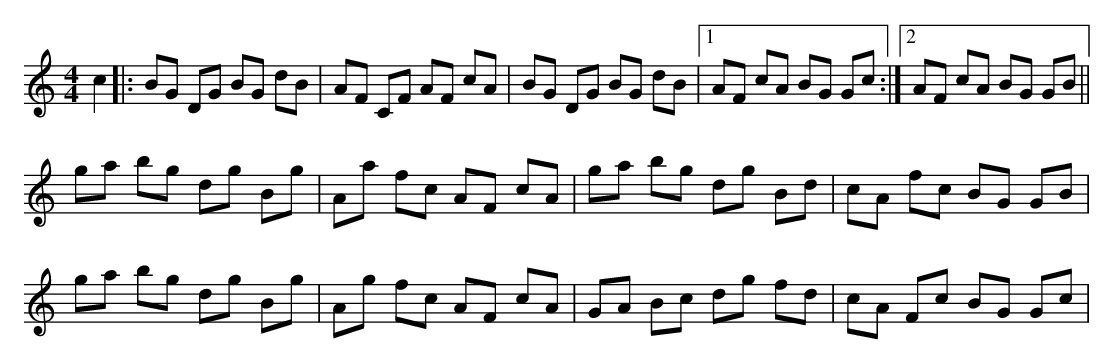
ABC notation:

X:1
M:4/4
K:Gmix
c2|:BG DG BG dB|AF CF AF cA|BG DG BG dB|1 AF cA BG Gc:|2 AF cA BG GB||
ga bg dg Bg|Aa fc AF cA|ga bg dg Bd|cA fc BG GB|
ga bg dg Bg|Ag fc AF cA|GA Bc dg fd|cA Fc BG Gc|
